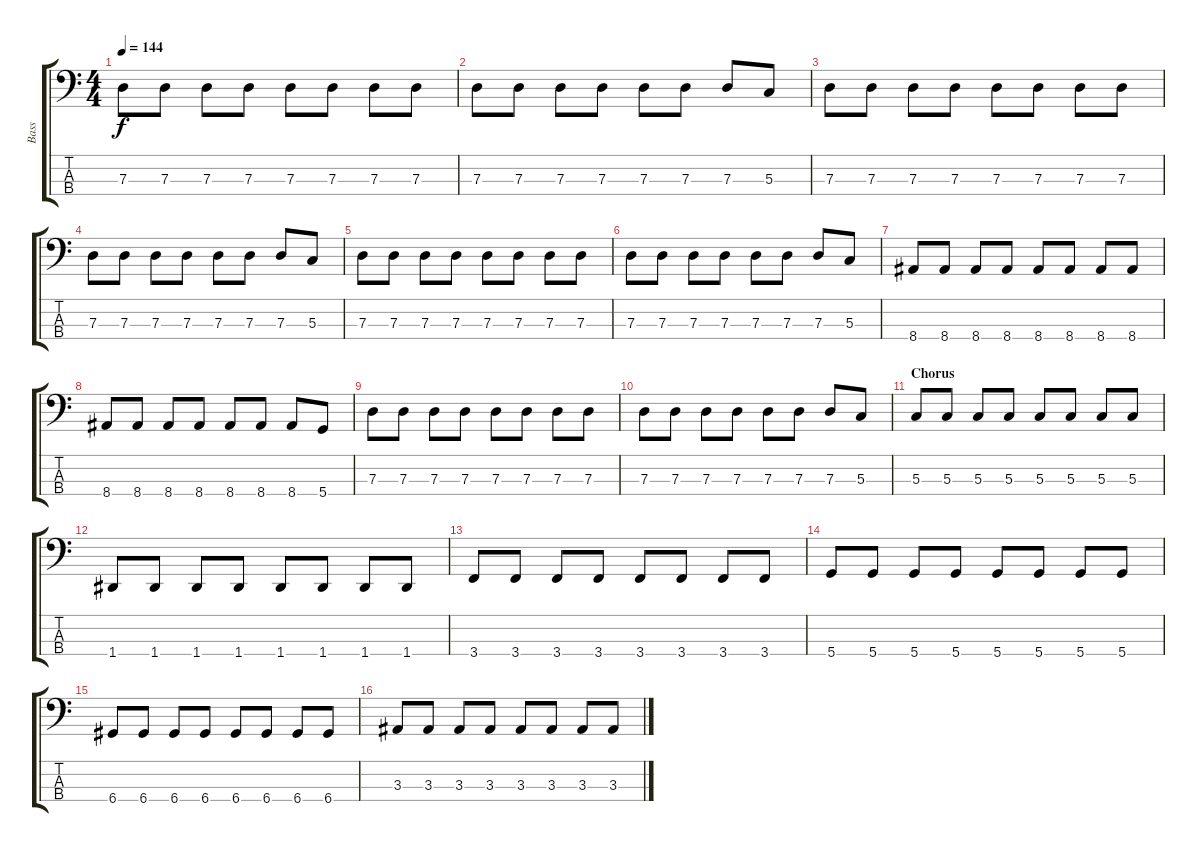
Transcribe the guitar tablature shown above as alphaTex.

\track ("Bass" "Bass") {instrument electricbasspick}
\staff {score tabs}
\tuning (F2 C2 G1 D1) {hide}
\ts (4 4)
\tempo 144
\clef f4
\ks c
7.3.8{dy f} 7.3.8 7.3.8 7.3.8 7.3.8 7.3.8 7.3.8 7.3.8 |
7.3.8 7.3.8 7.3.8 7.3.8 7.3.8 7.3.8 7.3.8 5.3.8 |
7.3.8 7.3.8 7.3.8 7.3.8 7.3.8 7.3.8 7.3.8 7.3.8 |
7.3.8 7.3.8 7.3.8 7.3.8 7.3.8 7.3.8 7.3.8 5.3.8 |
7.3.8 7.3.8 7.3.8 7.3.8 7.3.8 7.3.8 7.3.8 7.3.8 |
7.3.8 7.3.8 7.3.8 7.3.8 7.3.8 7.3.8 7.3.8 5.3.8 |
8.4.8 8.4.8 8.4.8 8.4.8 8.4.8 8.4.8 8.4.8 8.4.8 |
8.4.8 8.4.8 8.4.8 8.4.8 8.4.8 8.4.8 8.4.8 5.4.8 |
7.3.8 7.3.8 7.3.8 7.3.8 7.3.8 7.3.8 7.3.8 7.3.8 |
7.3.8 7.3.8 7.3.8 7.3.8 7.3.8 7.3.8 7.3.8 5.3.8 |
\section ("" "Chorus")
5.3.8 5.3.8 5.3.8 5.3.8 5.3.8 5.3.8 5.3.8 5.3.8 |
1.4.8 1.4.8 1.4.8 1.4.8 1.4.8 1.4.8 1.4.8 1.4.8 |
3.4.8 3.4.8 3.4.8 3.4.8 3.4.8 3.4.8 3.4.8 3.4.8 |
5.4.8 5.4.8 5.4.8 5.4.8 5.4.8 5.4.8 5.4.8 5.4.8 |
6.4.8 6.4.8 6.4.8 6.4.8 6.4.8 6.4.8 6.4.8 6.4.8 |
3.3.8 3.3.8 3.3.8 3.3.8 3.3.8 3.3.8 3.3.8 3.3.8
